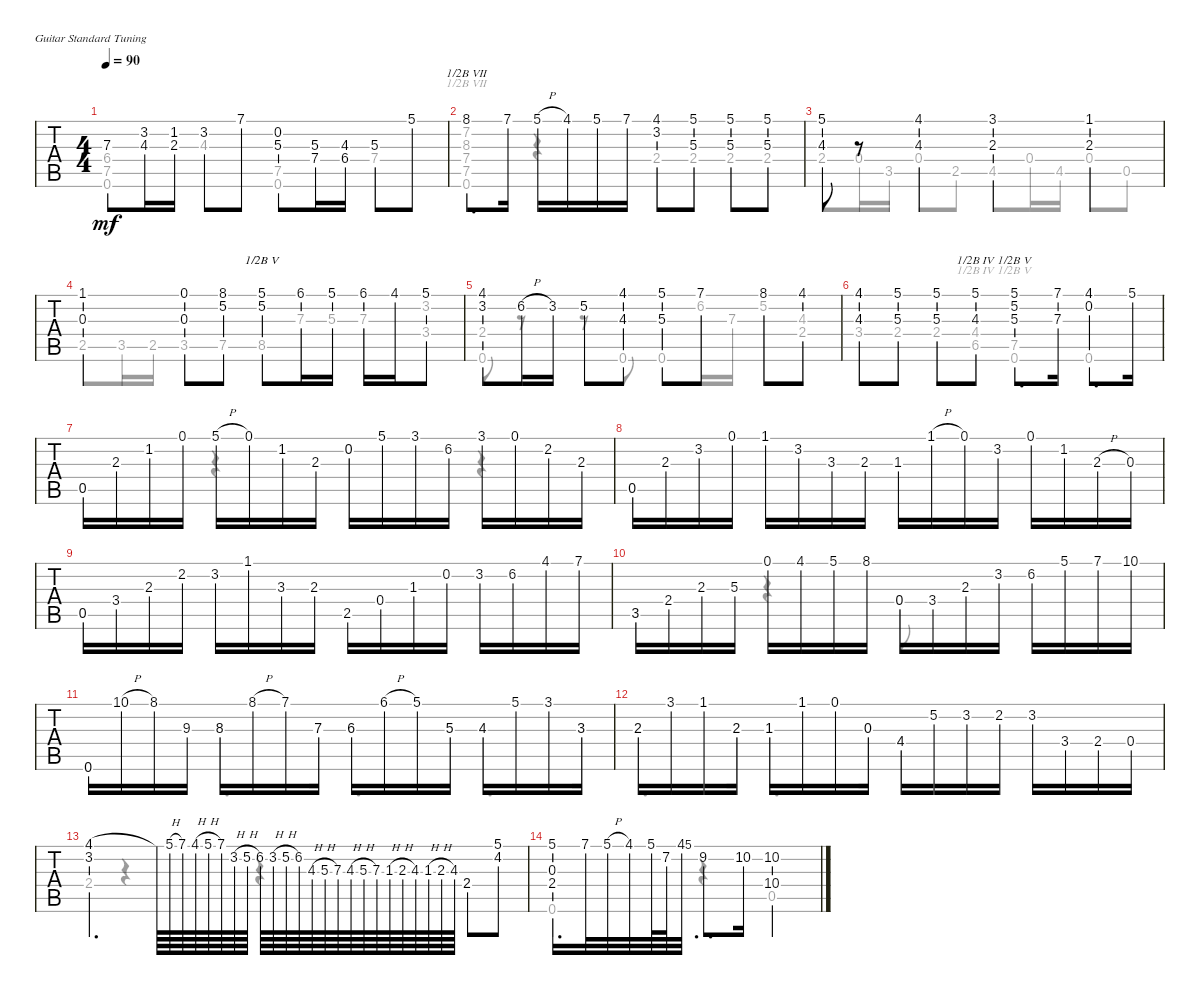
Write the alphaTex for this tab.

\defaultSystemsLayout 4
\bracketExtendMode groupsimilarinstruments
\singleTrackTrackNamePolicy hidden
\firstSystemTrackNameOrientation horizontal
\otherSystemsTrackNameOrientation horizontal
\track ("Classical Guitar" "S-Gt") {instrument acousticguitarsteel}
\staff {tabs}
\tuning (E4 B3 G3 D3 A2 E2)
\voice
\ts (4 4)
\tempo 90
\clef g2
\ks c
7.3{lf 4}.8{dy mf} (3.2{lf 2} 4.3{lf 3}).16 (2.3{lf 3} 1.2{lf 2}).16 3.2{lf 2}.8 7.1.8 (0.2 5.3).8 (5.3{lf 2} 7.4{lf 4}).16 (6.4{lf 4} 4.3{lf 2}).16 5.3.8 5.1.8 |
8.1{lf 5}.8{d barre (7 half)} 7.1.16 5.1{h}.16 4.1.16 5.1.16 7.1.16 (4.1{lf 5} 3.2{lf 3}).8 (5.1{lf 5} 5.3{lf 4}).8 (5.1 5.3).8 (5.3 5.1).8 |
(5.1{lf 5} 4.3{lf 4}).8 r.8 (4.1{lf 5} 4.3{lf 4}).4 (2.3{lf 2} 3.1{lf 3}).4 (1.1{lf 2} 2.3).4 |
(0.3 1.1{lf 2}).4 (0.1 0.3).8 (8.1{lf 5} 5.2{lf 2}).8 (5.2{lf 2} 5.1{lf 2}).8{barre (5 half)} 6.1{lf 3}.16 5.1.16 6.1.16 4.1.16 5.1.8 |
(4.1{lf 4} 3.2{lf 3}).8 6.2{h}.16 3.2.16 5.2.8 (4.1{lf 3} 4.3{lf 2}).8 (5.3{lf 4} 5.1{lf 5}).8 7.1{lf 5}.8 8.1.8 4.1.8 |
(4.1{lf 5} 4.3{lf 4}).8 (5.3{lf 4} 5.1{lf 5}).8 (5.1 5.3).8 (4.3{lf 2} 5.1{lf 3}).8{barre (4 half)} (5.1 5.2 5.3).8{d barre (5 half)} (7.1{lf 5} 7.3{lf 4}).16 (4.1{lf 2} 0.2).8{d} 5.1{lf 4}.16 |
0.5.16 2.3.16 1.2.16 0.1.16 5.1{h}.16 0.1.16 1.2.16 2.3.16 0.2.16 5.1.16 3.1.16 6.2.16 3.1.16 0.1.16 2.2.16 2.3.16 |
0.5.16 2.3.16 3.2.16 0.1.16 1.1.16 3.2.16 3.3.16 2.3.16 1.3.16 1.1{h}.16 0.1.16 3.2.16 0.1.16 1.2.16 2.3{h}.16 0.3.16 |
0.5.16 3.4.16 2.3.16 2.2.16 3.2.16 1.1.16 3.3.16 2.3.16 2.5.16 0.4.16 1.3.16 0.2.16 3.2.16 6.2.16 4.1.16 7.1.16 |
3.5.16 2.4.16 2.3.16 5.3.16 0.1.16 4.1.16 5.1.16 8.1.16 0.4.16 3.4.16 2.3.16 3.2.16 6.2.16 5.1.16 7.1.16 10.1.16 |
0.6.16 10.1{h}.16 8.1.16 9.3.16 8.3.16 8.1{h}.16 7.1.16 7.3.16 6.3.16 6.1{h}.16 5.1.16 5.3.16 4.3.16 5.1.16 3.1.16 3.3.16 |
2.3.16 3.1.16 1.1.16 2.3.16 1.3.16 1.1.16 0.1.16 0.3.16 4.4.16 5.2{lf 5}.16 3.2.16 2.2{lf 2}.16 3.2.16 3.4{lf 4}.16 2.4{lf 2}.16 0.4.16 |
(4.1 3.2).4{d} 4.1{t}.64 5.1{h}.64 7.1.64 4.1{h}.64 5.1{h}.64 7.1.64 3.2{h}.64 5.2{h}.64 6.2.64 3.2{h}.64 5.2{h}.64 6.2.64 4.3{h}.64 5.3{h}.64 7.3.64 4.3{h}.64 5.3{h}.64 7.3.64 1.3{h}.64 2.3{h}.64 4.3.64 1.3{h}.64 2.3{h}.64 4.3.64 2.4.8 (5.1{lf 5} 4.2{lf 4}).8 |
(5.1{lf 5} 0.3 2.4).16{d} 7.1.32 5.1{h}.32 4.1.32 5.1.64 7.2.64 4.1.32 5.1.8{d gr} 9.2.8{d} 10.2.16 (10.2{lf 5} 10.4{lf 4}).2
\voice
\clef g2
\ottava regular
\simile none
\ks c
(6.4{lf 2} 7.5{lf 3} 0.6).4{dy mf} 4.3{lf 3}.4 (7.5{lf 4} 0.6).4 7.4.4 |
(7.2{lf 2} 8.3{lf 4} 7.4{lf 2} 7.5{lf 2} 0.6).4{barre (7 half)} r.4 2.4{lf 2}.8 2.4.8 2.4.8 2.4.8 |
2.4{lf 2}.8 0.4.16 3.5{lf 2}.16 0.4.8 2.5{lf 2}.8 4.5{lf 4}.8 0.4.16 4.5{lf 4}.16 0.4.8 0.5.8 |
2.5{lf 3}.8 3.5{lf 4}.16 2.5{lf 3}.16 3.5.8 7.5{lf 4}.8 8.5{lf 4}.8{barre (5 half)} 7.3{lf 4}.16 5.3{lf 2}.16 7.3{lf 4}.8 (3.4 3.2).8 |
(2.4 0.6).8 r.8 r.8 0.6.8 0.6.8 6.2{lf 3}.16 7.3{lf 4}.16 5.2.8 (4.3 2.4).8 |
3.4{lf 3}.8 2.4{lf 2}.8 2.4.8 (6.5{lf 4} 4.4{lf 2}).8{barre (4 half)} (7.5 0.6).4{barre (5 half)} 0.6.4 |
0.5.4 r.4 0.2.4 r.4 |
0.5.4 |
0.5.2 |
3.5.4 r.4 0.4.8 |
0.6.4 8.3.8{d} 7.3.16 6.3.8{d} 5.3.16 4.3.8{d} 3.3.16 |
2.3.8{d} 2.3.16 1.3.8{d} 0.3.16 4.4.4 |
2.4.4 r.4 r.4 2.4.4 |
0.6.4 r.4 0.5.2
